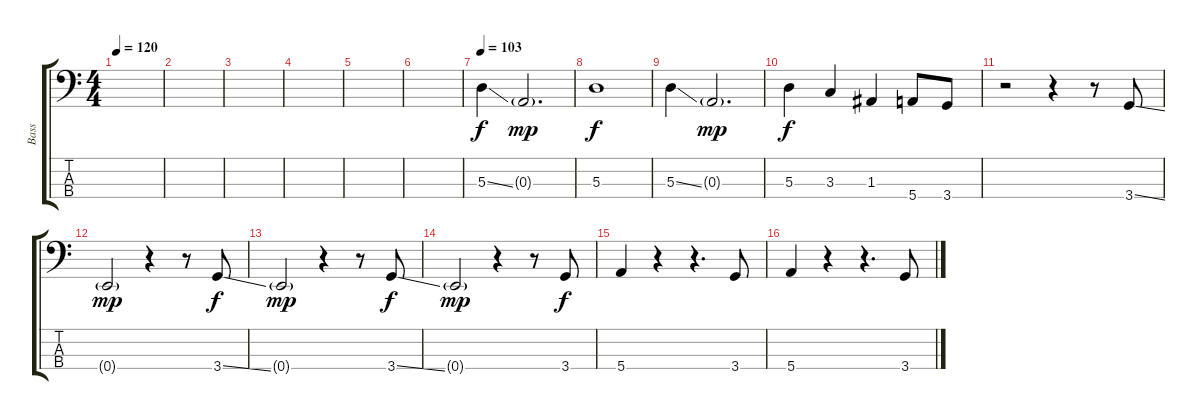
\track ("Bass" "Bass") {instrument electricbasspick}
\staff {score tabs}
\tuning (G2 D2 A1 E1) {hide}
\ts (4 4)
\tempo 120
\clef f4
\ks c
|
|
|
|
|
|
\tempo 103
5.3{ss}.4{instrument electricbassfinger} 0.3{g}.2{d dy mp} |
5.3.1{dy f} |
5.3{ss}.4 0.3{g}.2{d dy mp} |
5.3.4{dy f} 3.3.4 1.3.4 5.4.8 3.4.8 |
r.2 r.4 r.8 3.4{ss}.8 |
0.4{g}.2{dy mp} r.4 r.8 3.4{ss}.8{dy f} |
0.4{g}.2{dy mp} r.4 r.8 3.4{ss}.8{dy f} |
0.4{g}.2{dy mp} r.4 r.8 3.4.8{dy f} |
5.4.4 r.4 r.4{d} 3.4.8 |
5.4.4 r.4 r.4{d} 3.4.8
